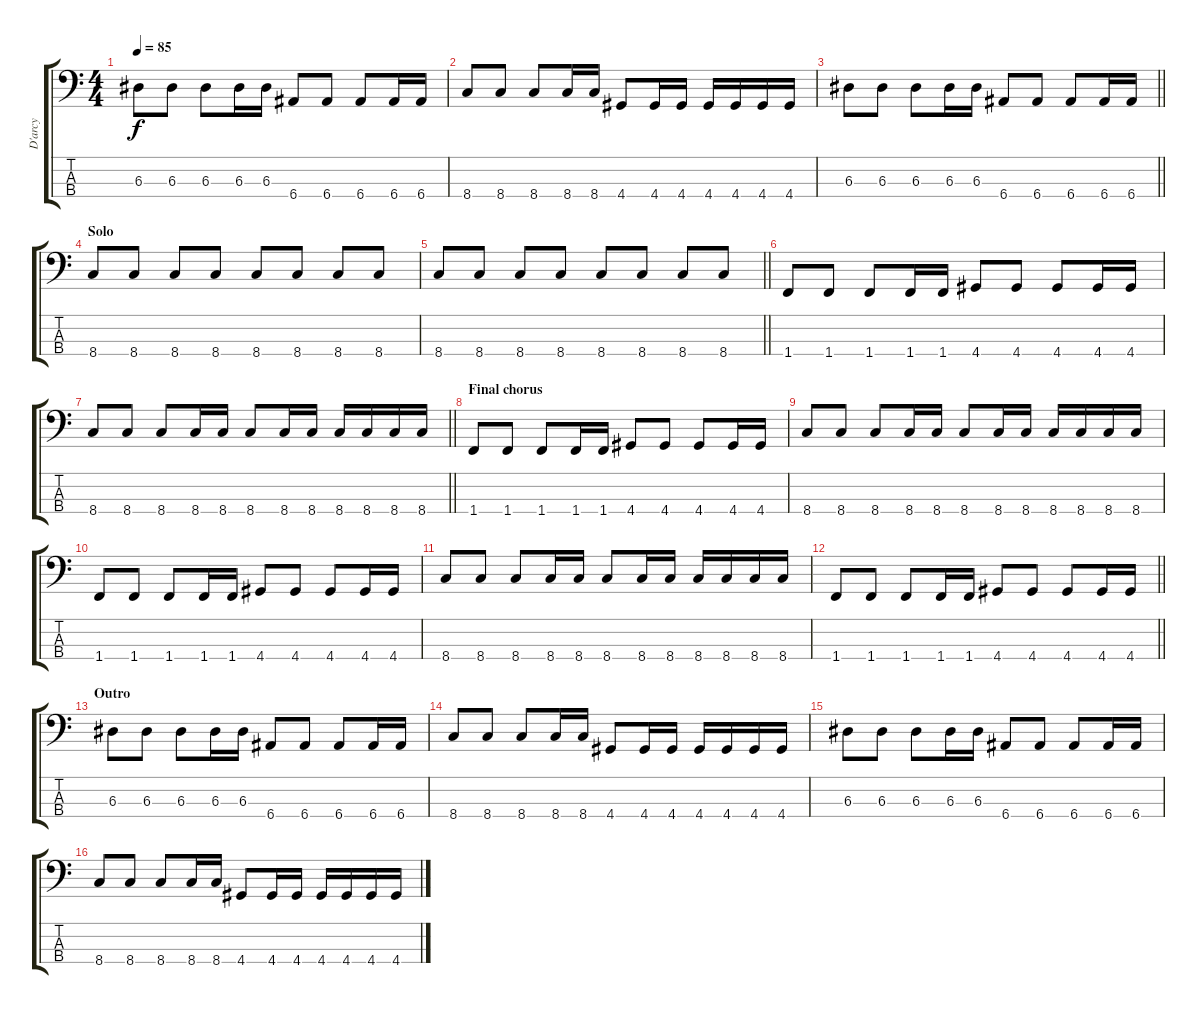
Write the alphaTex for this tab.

\track ("D'arcy" "D'arcy") {instrument electricbasspick}
\staff {score tabs}
\tuning (G2 D2 A1 E1) {hide}
\ts (4 4)
\tempo 85
\clef f4
\ks c
6.3.8{dy f} 6.3.8 6.3.8 6.3.16 6.3.16 6.4.8 6.4.8 6.4.8 6.4.16 6.4.16 |
8.4.8 8.4.8 8.4.8 8.4.16 8.4.16 4.4.8 4.4.16 4.4.16 4.4.16 4.4.16 4.4.16 4.4.16 |
\barLineRight lightlight
6.3.8 6.3.8 6.3.8 6.3.16 6.3.16 6.4.8 6.4.8 6.4.8 6.4.16 6.4.16 |
\section ("" "Solo")
8.4.8 8.4.8 8.4.8 8.4.8 8.4.8 8.4.8 8.4.8 8.4.8 |
\barLineRight lightlight
8.4.8 8.4.8 8.4.8 8.4.8 8.4.8 8.4.8 8.4.8 8.4.8 |
1.4.8 1.4.8 1.4.8 1.4.16 1.4.16 4.4.8 4.4.8 4.4.8 4.4.16 4.4.16 |
\barLineRight lightlight
8.4.8 8.4.8 8.4.8 8.4.16 8.4.16 8.4.8 8.4.16 8.4.16 8.4.16 8.4.16 8.4.16 8.4.16 |
\section ("" "Final chorus")
1.4.8 1.4.8 1.4.8 1.4.16 1.4.16 4.4.8 4.4.8 4.4.8 4.4.16 4.4.16 |
8.4.8 8.4.8 8.4.8 8.4.16 8.4.16 8.4.8 8.4.16 8.4.16 8.4.16 8.4.16 8.4.16 8.4.16 |
1.4.8 1.4.8 1.4.8 1.4.16 1.4.16 4.4.8 4.4.8 4.4.8 4.4.16 4.4.16 |
8.4.8 8.4.8 8.4.8 8.4.16 8.4.16 8.4.8 8.4.16 8.4.16 8.4.16 8.4.16 8.4.16 8.4.16 |
\barLineRight lightlight
1.4.8 1.4.8 1.4.8 1.4.16 1.4.16 4.4.8 4.4.8 4.4.8 4.4.16 4.4.16 |
\section ("" "Outro")
6.3.8 6.3.8 6.3.8 6.3.16 6.3.16 6.4.8 6.4.8 6.4.8 6.4.16 6.4.16 |
8.4.8 8.4.8 8.4.8 8.4.16 8.4.16 4.4.8 4.4.16 4.4.16 4.4.16 4.4.16 4.4.16 4.4.16 |
6.3.8 6.3.8 6.3.8 6.3.16 6.3.16 6.4.8 6.4.8 6.4.8 6.4.16 6.4.16 |
8.4.8 8.4.8 8.4.8 8.4.16 8.4.16 4.4.8 4.4.16 4.4.16 4.4.16 4.4.16 4.4.16 4.4.16
